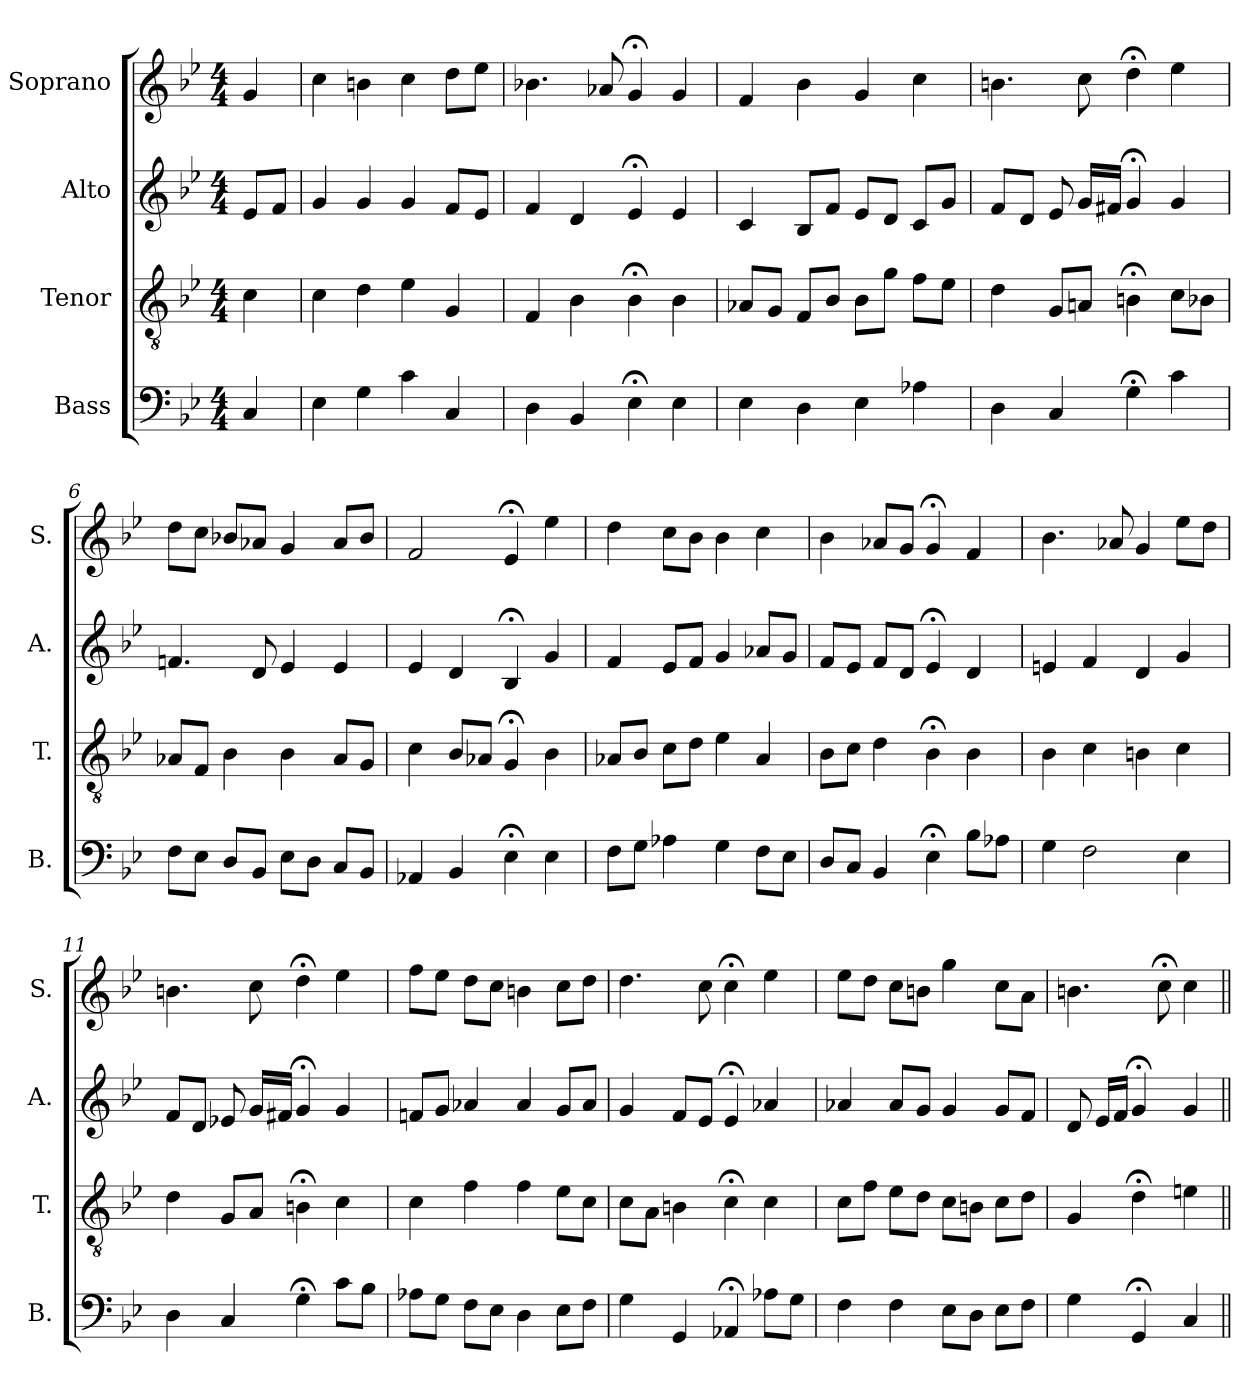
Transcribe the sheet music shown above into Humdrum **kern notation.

**kern	**kern	**kern	**kern
*part4	*part3	*part2	*part1
*staff4	*staff3	*staff2	*staff1
*I"Bass	*I"Tenor	*I"Alto	*I"Soprano
*I'B.	*I'T.	*I'A.	*I'S.
*clefF4	*clefGv2	*clefG2	*clefG2
*	*ITrd7c12	*	*
*k[b-e-]	*k[b-e-]	*k[b-e-]	*k[b-e-]
*B-:	*B-:	*B-:	*B-:
*M4/4	*M4/4	*M4/4	*M4/4
=1	=1	=1	=1
4C/	4C\	8e-/L	4g/
.	.	8f/J	.
=2	=2	=2	=2
4E-\	4C\	4g/	4cc\
4G\	4D\	4g/	4bn\
4c\	4E-\	4g/	4cc\
4C/	4GG/	8f/L	8dd\L
.	.	8e-/J	8ee-\J
=3	=3	=3	=3
4D\	4FF/	4f/	4.b-X\
4BB-/	4BB-\	4d/	.
.	.	.	8a-X/
4E-;<\	4BB-;<\	4e-;</	4g;</
4E-\	4BB-\	4e-/	4g/
=4	=4	=4	=4
4E-\	8AA-X/L	4c/	4f/
.	8GG/J	.	.
4D\	8FF/L	8B-/L	4b-\
.	8BB-/J	8f/J	.
4E-\	8BB-\L	8e-/L	4g/
.	8G\J	8d/J	.
4A-X\	8F\L	8c/L	4cc\
.	8E-\J	8g/J	.
=5	=5	=5	=5
4D\	4D\	8f/L	4.bn\
.	.	8d/J	.
4C/	8GG/L	8e-/	.
.	8AAn/J	16g/LL	8cc\
.	.	16f#X/JJ	.
4G;<\	4BBn;<\	4g;</	4dd;<\
4c\	8C\L	4g/	4ee-\
.	8BB-X\J	.	.
!!LO:LB:g=z
=6	=6	=6	=6
8F\L	8AA-X/L	4.fn/	8dd\L
8E-\J	8FF/J	.	8cc\J
8D/L	4BB-\	.	8b-X/L
8BB-/J	.	8d/	8a-X/J
8E-\L	4BB-\	4e-/	4g/
8D\J	.	.	.
8C/L	8AA-/L	4e-/	8a-/L
8BB-/J	8GG/J	.	8b-/J
=7	=7	=7	=7
4AA-X/	4C\	4e-/	2f/
4BB-/	8BB-/L	4d/	.
.	8AA-X/J	.	.
4E-;<\	4GG;</	4B-;</	4e-;</
4E-\	4BB-\	4g/	4ee-\
=8	=8	=8	=8
8F\L	8AA-X/L	4f/	4dd\
8G\J	8BB-/J	.	.
4A-X\	8C\L	8e-/L	8cc\L
.	8D\J	8f/J	8b-\J
4G\	4E-\	4g/	4b-\
8F\L	4AA-/	8a-X/L	4cc\
8E-\J	.	8g/J	.
=9	=9	=9	=9
8D/L	8BB-\L	8f/L	4b-\
8C/J	8C\J	8e-/J	.
4BB-/	4D\	8f/L	8a-X/L
.	.	8d/J	8g/J
4E-;<\	4BB-;<\	4e-;</	4g;</
8B-\L	4BB-\	4d/	4f/
8A-X\J	.	.	.
!!LO:PB:g=z
=10	=10	=10	=10
4G\	4BB-\	4en/	4.b-\
2F\	4C\	4f/	.
.	.	.	8a-X/
.	4BBn\	4d/	4g/
4E-\	4C\	4g/	8ee-\L
.	.	.	8dd\J
=11	=11	=11	=11
4D\	4D\	8f/L	4.bn\
.	.	8d/J	.
4C/	8GG/L	8e-X/	.
.	8AA/J	16g/LL	8cc\
.	.	16f#X/JJ	.
4G;<\	4BBn;<\	4g;</	4dd;<\
8c\L	4C\	4g/	4ee-\
8B-\J	.	.	.
=12	=12	=12	=12
8A-X\L	4C\	8fn/L	8ff\L
8G\J	.	8g/J	8ee-\J
8F\L	4F\	4a-X/	8dd\L
8E-\J	.	.	8cc\J
4D\	4F\	4a-/	4bn\
8E-\L	8E-\L	8g/L	8cc\L
8F\J	8C\J	8a-/J	8dd\J
!!LO:LB:g=z
=13	=13	=13	=13
4G\	8C\L	4g/	4.dd\
.	8AA\J	.	.
4GG/	4BBn\	8f/L	.
.	.	8e-/J	8cc\
4AA-X;</	4C;<\	4e-;</	4cc;<\
8A-X\L	4C\	4a-X/	4ee-\
8G\J	.	.	.
=14	=14	=14	=14
4F\	8C\L	4a-X/	8ee-\L
.	8F\J	.	8dd\J
4F\	8E-\L	8a-/L	8cc\L
.	8D\J	8g/J	8bn\J
8E-\L	8C\L	4g/	4gg\
8D\J	8BBn\J	.	.
8E-\L	8C\L	8g/L	8cc\L
8F\J	8D\J	8f/J	8a\J
=15	=15	=15	=15
4G\	4GG/	8d/	4.bn\
.	.	16e-/LL	.
.	.	16f/JJ	.
4GG;</	4D;<\	4g;</	.
.	.	.	8cc;<\
4C/	4En\	4g/	4cc\
=||	=||	=||	=||
*-	*-	*-	*-
